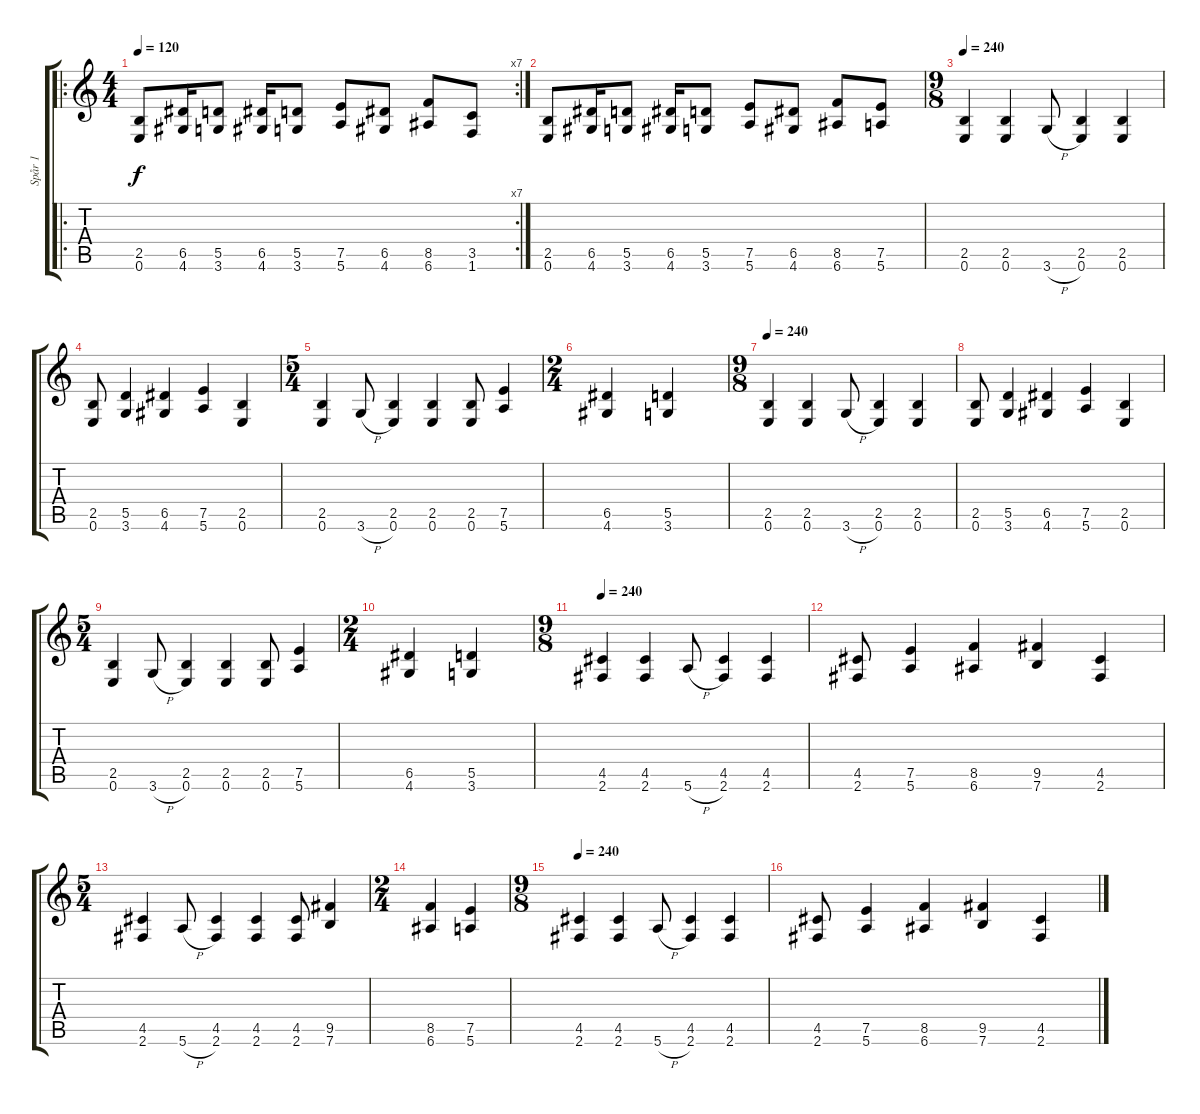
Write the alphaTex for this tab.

\track ("Spår 1" "Spår 1") {instrument distortionguitar}
\staff {score tabs}
\tuning (E4 B3 G3 D3 A2 E2) {hide}
\ro
\rc 7
\ts (4 4)
\tempo 120
\clef g2
\ks c
(2.5 0.6).8{dy f} (6.5 4.6).16 (5.5 3.6).8 (6.5 4.6).16 (5.5 3.6).8 (7.5 5.6).8 (6.5 4.6).8 (8.5 6.6).8 (3.5 1.6).8 |
(2.5 0.6).8 (6.5 4.6).16 (5.5 3.6).8 (6.5 4.6).16 (5.5 3.6).8 (7.5 5.6).8 (6.5 4.6).8 (8.5 6.6).8 (7.5 5.6).8 |
\ts (9 8)
\tempo 240
(2.5 0.6).4 (2.5 0.6).4 3.6{h}.8 (2.5 0.6).4 (2.5 0.6).4 |
(2.5 0.6).8 (5.5 3.6).4 (6.5 4.6).4 (7.5 5.6).4 (2.5 0.6).4 |
\ts (5 4)
(2.5 0.6).4 3.6{h}.8 (2.5 0.6).4 (2.5 0.6).4 (2.5 0.6).8 (7.5 5.6).4 |
\ts (2 4)
(6.5 4.6).4 (5.5 3.6).4 |
\ts (9 8)
\tempo 240
(2.5 0.6).4 (2.5 0.6).4 3.6{h}.8 (2.5 0.6).4 (2.5 0.6).4 |
(2.5 0.6).8 (5.5 3.6).4 (6.5 4.6).4 (7.5 5.6).4 (2.5 0.6).4 |
\ts (5 4)
(2.5 0.6).4 3.6{h}.8 (2.5 0.6).4 (2.5 0.6).4 (2.5 0.6).8 (7.5 5.6).4 |
\ts (2 4)
(6.5 4.6).4 (5.5 3.6).4 |
\ts (9 8)
\tempo 240
(4.5 2.6).4 (4.5 2.6).4 5.6{h}.8 (4.5 2.6).4 (4.5 2.6).4 |
(4.5 2.6).8 (7.5 5.6).4 (8.5 6.6).4 (9.5 7.6).4 (4.5 2.6).4 |
\ts (5 4)
(4.5 2.6).4 5.6{h}.8 (4.5 2.6).4 (4.5 2.6).4 (4.5 2.6).8 (9.5 7.6).4 |
\ts (2 4)
(8.5 6.6).4 (7.5 5.6).4 |
\ts (9 8)
\tempo 240
(4.5 2.6).4 (4.5 2.6).4 5.6{h}.8 (4.5 2.6).4 (4.5 2.6).4 |
(4.5 2.6).8 (7.5 5.6).4 (8.5 6.6).4 (9.5 7.6).4 (4.5 2.6).4
